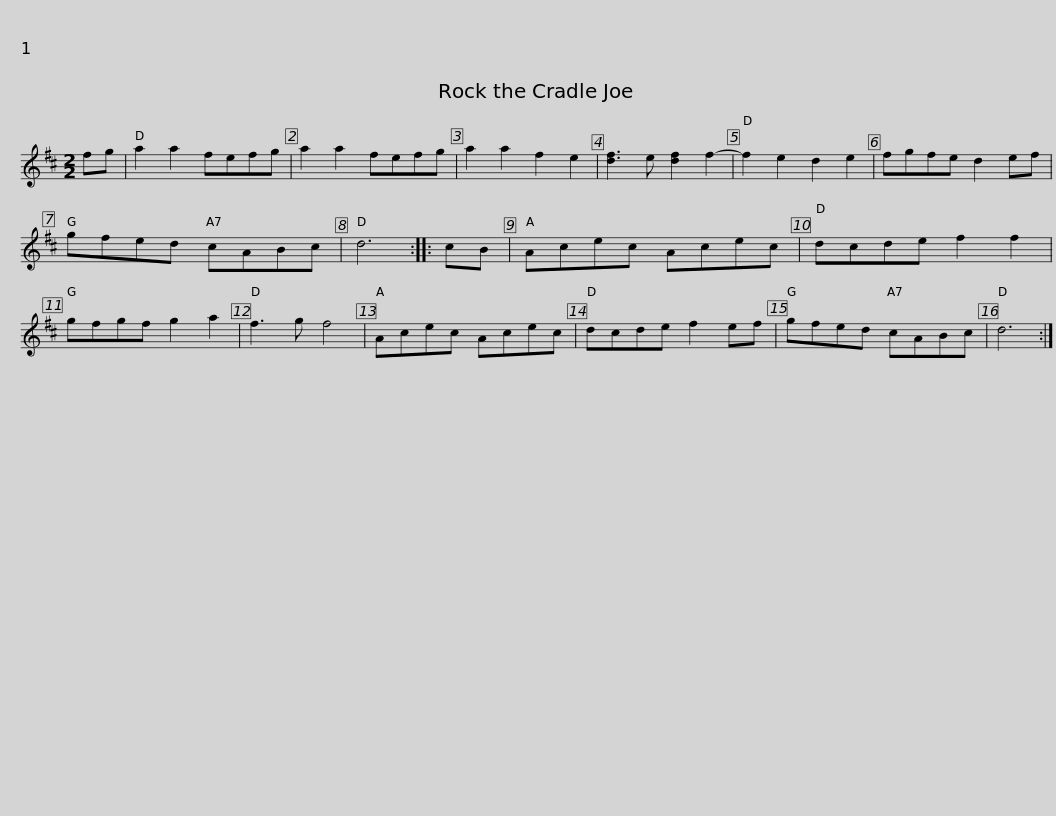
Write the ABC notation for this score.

X:1
L:1/8
M:2/2
I:linebreak $
K:D
V:1 treble
V:1
 fg | a2 a2 fefg | a2 a2 fefg | a2 a2 f2 e2 | [df]3 e [df]2 f2- | %5
 f2 e2 d2 e2 | fgfe d2 ef |$ gfed cABc | d6 :: cB | %10
 Acec Acec | dcde f2 f2 | gfgf g2 a2 | f3 g f4 |$ Acec Acec | %15
 dcde f2 ef | gfed cABc | d6 :| %18
